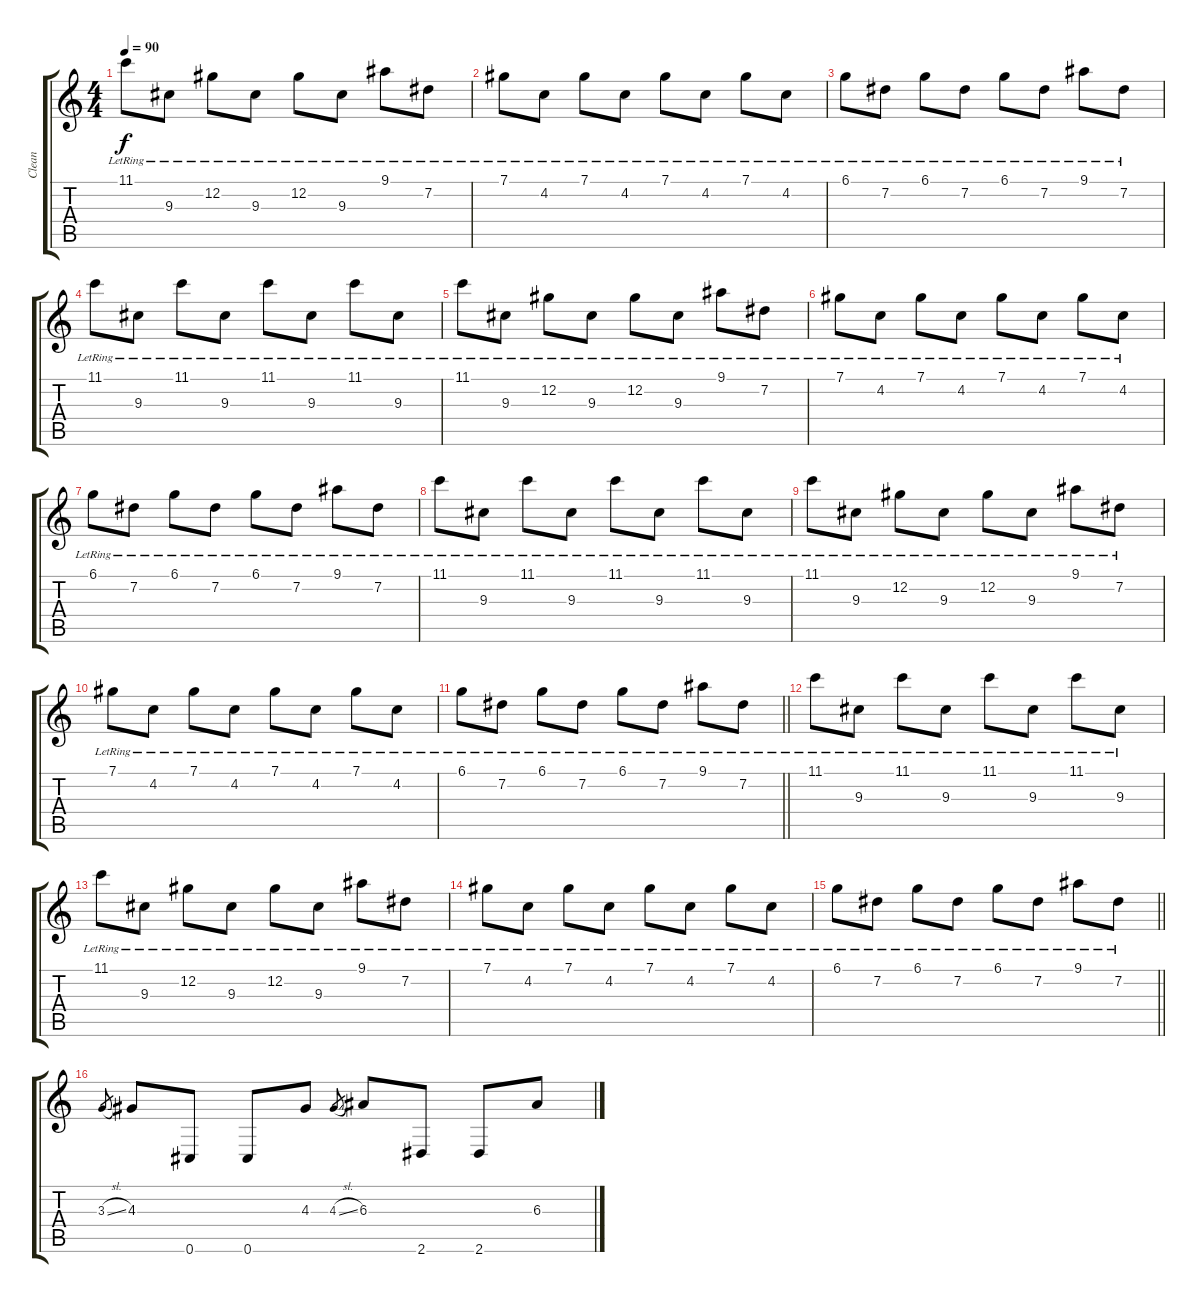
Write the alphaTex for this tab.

\track ("Clean" "Clean") {instrument electricguitarjazz}
\staff {score tabs}
\tuning (Db4 Ab3 E3 B2 Gb2 Db2) {hide}
\ts (4 4)
\tempo 90
\clef g2
\ks c
11.1{lr}.8{dy f} 9.3{lr}.8 12.2{lr}.8 9.3{lr}.8 12.2{lr}.8 9.3{lr}.8 9.1{lr}.8 7.2{lr}.8 |
7.1{lr}.8 4.2{lr}.8 7.1{lr}.8 4.2{lr}.8 7.1{lr}.8 4.2{lr}.8 7.1{lr}.8 4.2{lr}.8 |
6.1{lr}.8 7.2{lr}.8 6.1{lr}.8 7.2{lr}.8 6.1{lr}.8 7.2{lr}.8 9.1{lr}.8 7.2{lr}.8 |
11.1{lr}.8 9.3{lr}.8 11.1{lr}.8 9.3{lr}.8 11.1{lr}.8 9.3{lr}.8 11.1{lr}.8 9.3{lr}.8 |
11.1{lr}.8 9.3{lr}.8 12.2{lr}.8 9.3{lr}.8 12.2{lr}.8 9.3{lr}.8 9.1{lr}.8 7.2{lr}.8 |
7.1{lr}.8 4.2{lr}.8 7.1{lr}.8 4.2{lr}.8 7.1{lr}.8 4.2{lr}.8 7.1{lr}.8 4.2{lr}.8 |
6.1{lr}.8 7.2{lr}.8 6.1{lr}.8 7.2{lr}.8 6.1{lr}.8 7.2{lr}.8 9.1{lr}.8 7.2{lr}.8 |
11.1{lr}.8 9.3{lr}.8 11.1{lr}.8 9.3{lr}.8 11.1{lr}.8 9.3{lr}.8 11.1{lr}.8 9.3{lr}.8 |
11.1{lr}.8 9.3{lr}.8 12.2{lr}.8 9.3{lr}.8 12.2{lr}.8 9.3{lr}.8 9.1{lr}.8 7.2{lr}.8 |
7.1{lr}.8 4.2{lr}.8 7.1{lr}.8 4.2{lr}.8 7.1{lr}.8 4.2{lr}.8 7.1{lr}.8 4.2{lr}.8 |
\barLineRight lightlight
6.1{lr}.8 7.2{lr}.8 6.1{lr}.8 7.2{lr}.8 6.1{lr}.8 7.2{lr}.8 9.1{lr}.8 7.2{lr}.8 |
11.1{lr}.8 9.3{lr}.8 11.1{lr}.8 9.3{lr}.8 11.1{lr}.8 9.3{lr}.8 11.1{lr}.8 9.3{lr}.8 |
11.1{lr}.8 9.3{lr}.8 12.2{lr}.8 9.3{lr}.8 12.2{lr}.8 9.3{lr}.8 9.1{lr}.8 7.2{lr}.8 |
7.1{lr}.8 4.2{lr}.8 7.1{lr}.8 4.2{lr}.8 7.1{lr}.8 4.2{lr}.8 7.1{lr}.8 4.2{lr}.8 |
\barLineRight lightlight
6.1{lr}.8 7.2{lr}.8 6.1{lr}.8 7.2{lr}.8 6.1{lr}.8 7.2{lr}.8 9.1{lr}.8 7.2{lr}.8 |
\section ("" "")
3.3{sl}.8{gr} 4.3.8{instrument distortionguitar} 0.6.8 0.6.8 4.3.8 4.3{sl}.8{gr} 6.3.8 2.6.8 2.6.8 6.3.8
